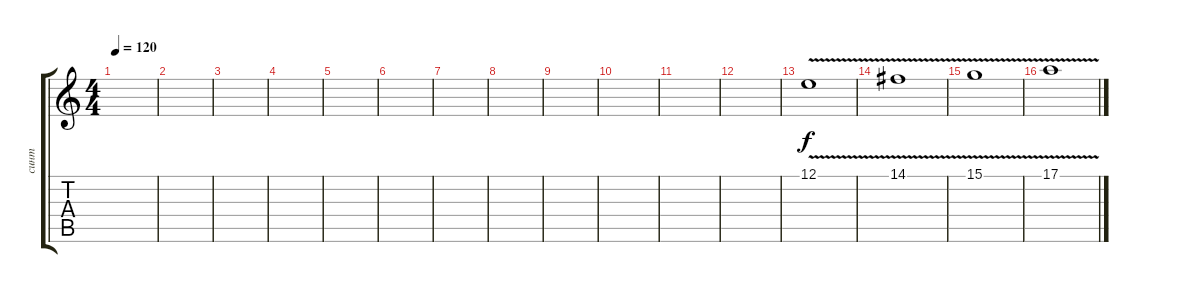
\track ("синт" "синт") {instrument whistle}
\staff {score tabs}
\tuning (E4 B3 G3 D3 A2 E2) {hide}
\ts (4 4)
\tempo 120
\clef g2
\ks c
|
|
|
|
|
|
|
|
|
|
|
|
12.1{v}.1 |
14.1{v}.1 |
15.1{v}.1 |
17.1{v}.1
